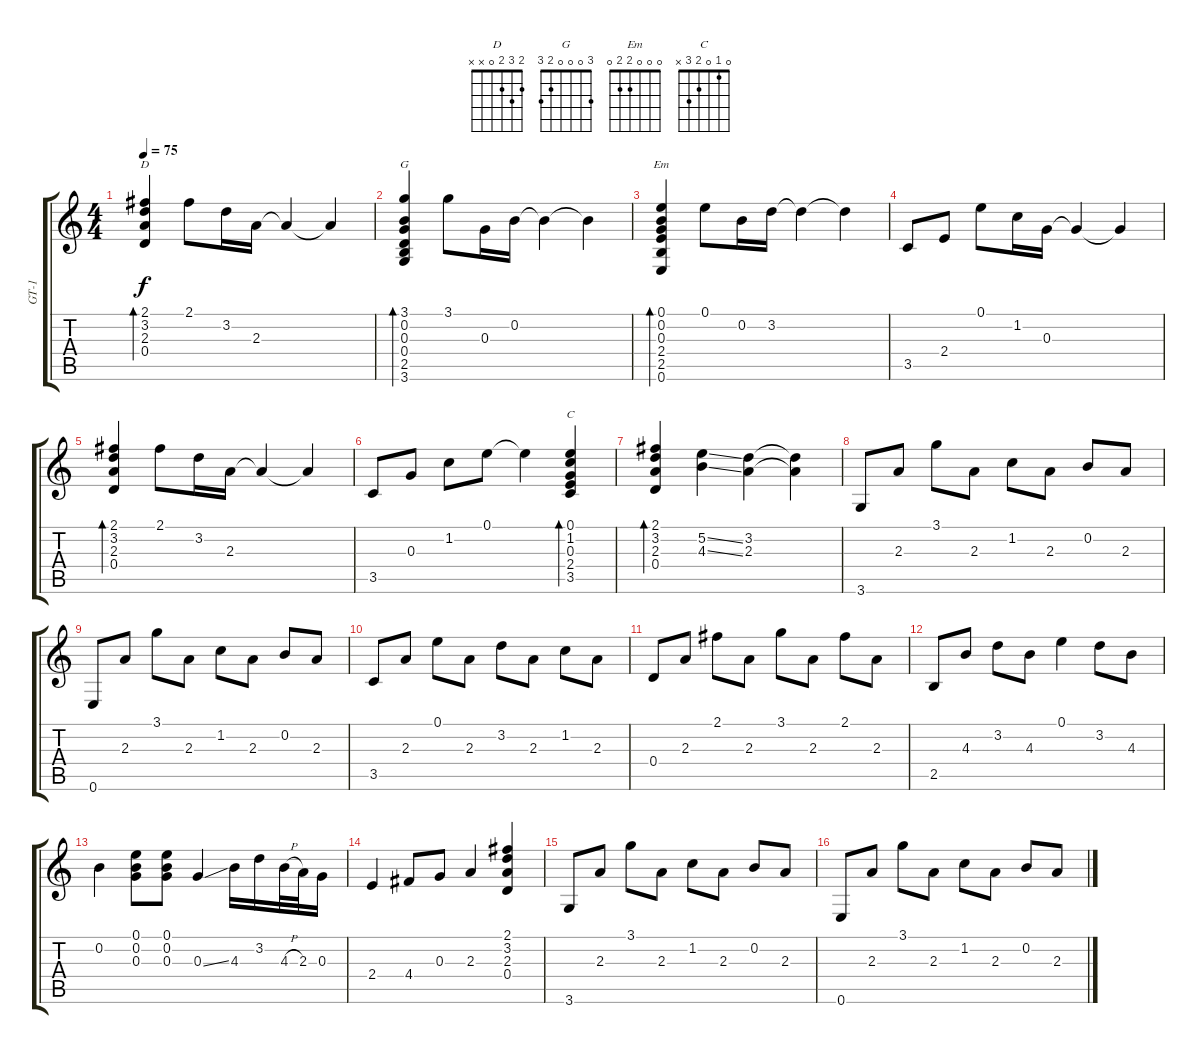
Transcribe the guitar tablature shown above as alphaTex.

\track ("GT-1" "GT-1") {instrument distortionguitar}
\staff {score tabs}
\tuning (E4 B3 G3 D3 A2 E2) {hide}
\chord ("D" 2 3 2 0 x x)
\chord ("G" 3 0 0 0 2 3)
\chord ("Em" 0 0 0 2 2 0)
\chord ("C" 0 1 0 2 3 x)
\ts (4 4)
\tempo 75
\clef g2
\ks c
(2.1 3.2 2.3 0.4).4{bd 60 ch "D" dy f} 2.1.8 3.2.16 2.3.16 2.3{t}.4 2.3{t}.4 |
(3.1 0.2 0.3 0.4 2.5 3.6).4{bd 60 ch "G"} 3.1.8 0.3.16 0.2.16 0.2{t}.4 0.2{t}.4 |
(0.1 0.2 0.3 2.4 2.5 0.6).4{bd 60 ch "Em"} 0.1.8 0.2.16 3.2.16 3.2{t}.4 3.2{t}.4 |
3.5.8 2.4.8 0.1.8 1.2.16 0.3.16 0.3{t}.4 0.3{t}.4 |
(2.1 3.2 2.3 0.4).4{bd 60} 2.1.8 3.2.16 2.3.16 2.3{t}.4 2.3{t}.4 |
3.5.8 0.3.8 1.2.8 0.1.8 0.1{t}.4 (0.1 1.2 0.3 2.4 3.5).4{bd 60 ch "C"} |
(2.1 3.2 2.3 0.4).4{bd 60} (5.2{ss} 4.3{ss}).4 (3.2 2.3).4 (3.2{t} 2.3{t}).4 |
3.6.8 2.3.8 3.1.8 2.3.8 1.2.8 2.3.8 0.2.8 2.3.8 |
0.6.8 2.3.8 3.1.8 2.3.8 1.2.8 2.3.8 0.2.8 2.3.8 |
3.5.8 2.3.8 0.1.8 2.3.8 3.2.8 2.3.8 1.2.8 2.3.8 |
0.4.8 2.3.8 2.1.8 2.3.8 3.1.8 2.3.8 2.1.8 2.3.8 |
2.5.8 4.3.8 3.2.8 4.3.8 0.1.4 3.2.8 4.3.8 |
0.2.4 (0.1 0.2 0.3).8 (0.1 0.2 0.3).8 0.3{ss}.4 4.3.16 3.2.16 4.3{h}.32 2.3.32 0.3.16 |
2.4.4 4.4.8 0.3.8 2.3.4 (2.1 3.2 2.3 0.4).4 |
3.6.8 2.3.8 3.1.8 2.3.8 1.2.8 2.3.8 0.2.8 2.3.8 |
0.6.8 2.3.8 3.1.8 2.3.8 1.2.8 2.3.8 0.2.8 2.3.8
